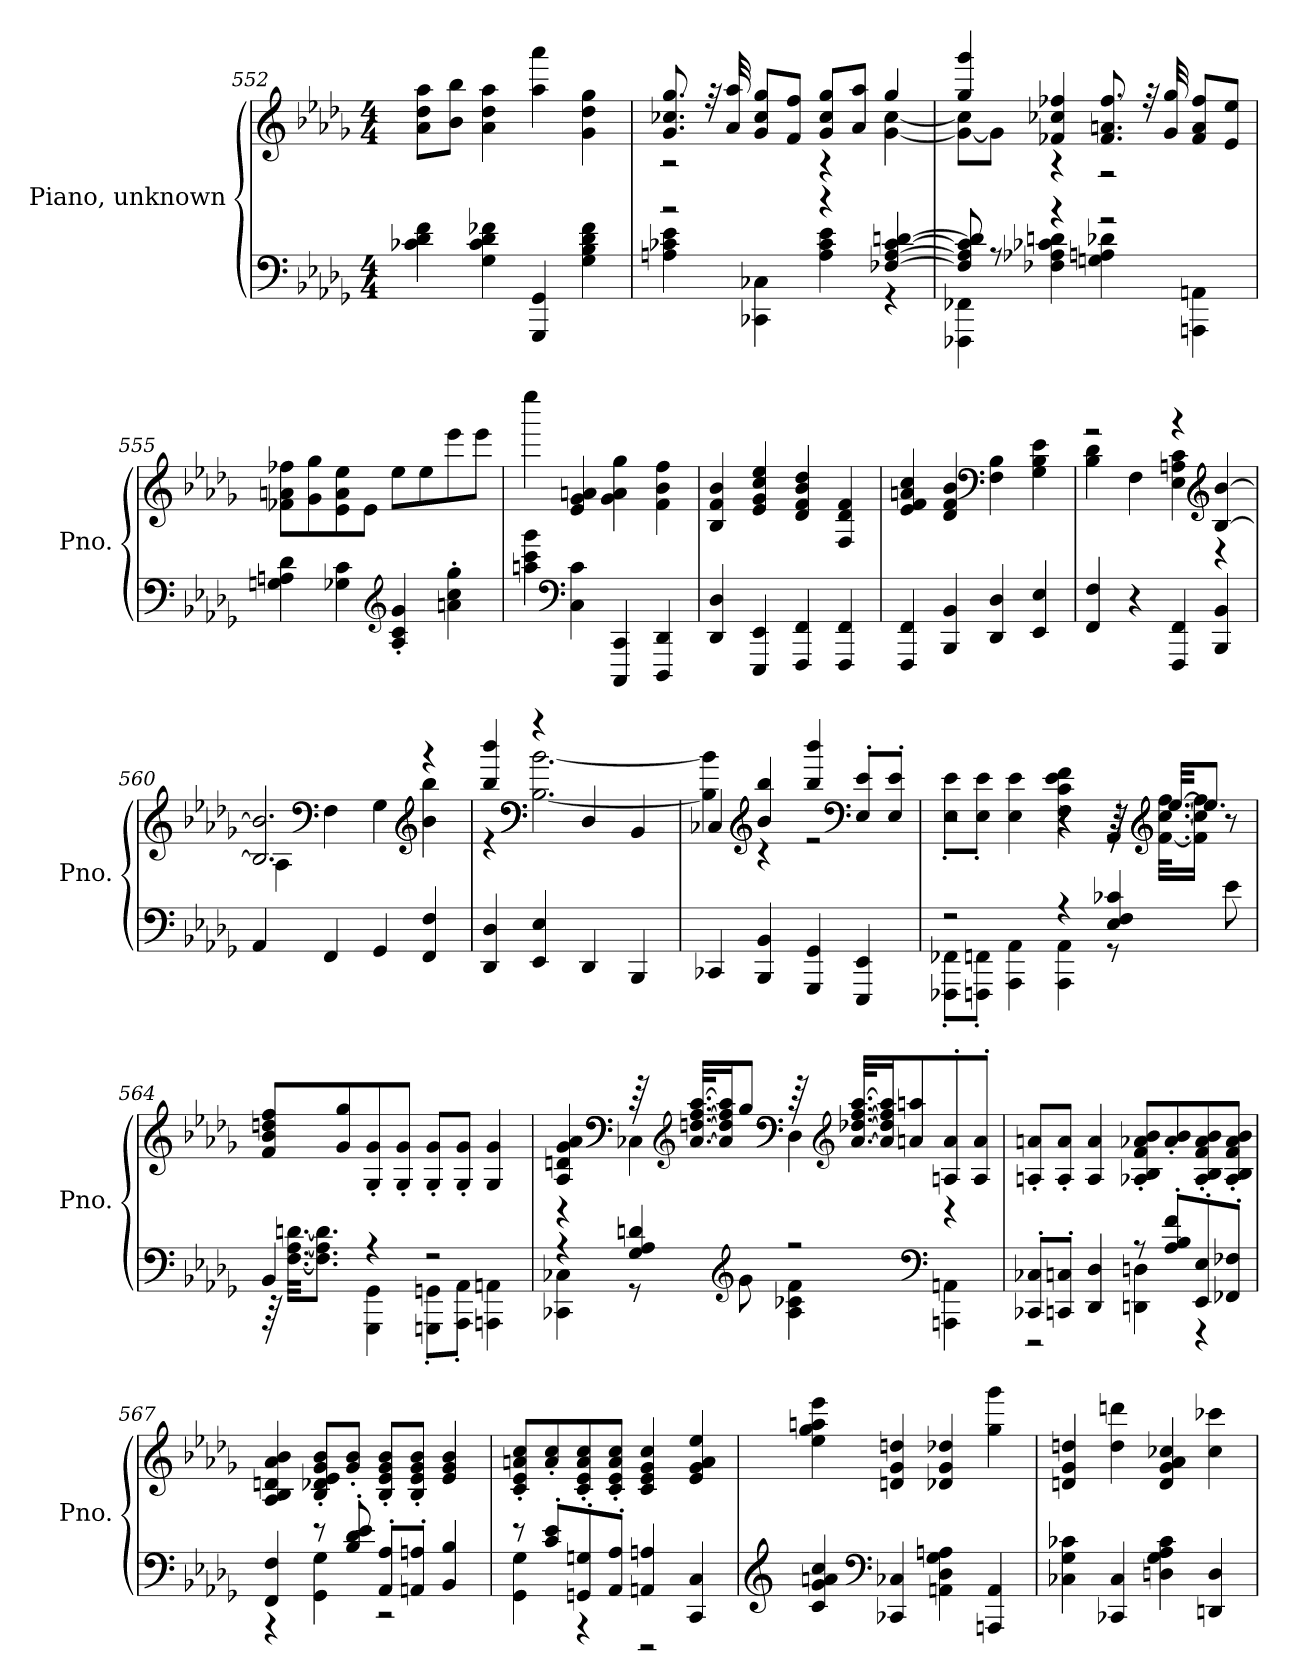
**kern	**kern
*part1	*part1
*staff2	*staff1
*I"Piano, unknown	*
*I'Pno.	*
*clefF4	*clefG2
*k[b-e-a-d-g-]	*k[b-e-a-d-g-]
*M4/4	*M4/4
=552	=552
4c-X\ 4d-\ 4f\	8a-\ 8dd-\ 8aa-\L
.	8b-\ 8bb-\J
4G-\ 4c-\ 4d-\ 4f-X\	4a-\ 4dd-\ 4aa-\
4GGG-/ 4GG-/	4aa-\ 4aaa-\
4G-\ 4B-\ 4d-\ 4f-\	4g-\ 4dd-\ 4gg-\
!!LO:LB:g=z
=553	=553
*^	*^
2r	4An\ 4c-X\ 4e-\	8.g-/ 8.cc-X/ 8.gg-/	2r
.	.	32r	.
.	.	32a-/ 32aa-/	.
.	4CC-X\ 4C-X\	8g-/ 8cc-/ 8gg-/L	.
.	.	8f/ 8ff/J	.
4r	4A\ 4c-\ 4e-\	8g-/ 8cc-/ 8gg-/L	4r
.	.	8a-/ 8aa-/J	.
[4F-X/ [4A/ [4c-/ [4dn/	4r	4gg-/	[4g-\ [4cc-\
=554	=554	=554	=554
8F-/] 8A/] 8c-/] 8d/]	4FFF-X\ 4FF-X\	4gg-/ 4ggg-/	8g-\_ 8cc-\]L
8r	.	.	8g-\J]
4r	4F-X\ 4A-X\ 4c-X\ 4dn\	4f-X/ 4cc-X/ 4ff-X/	4r
2r	4Gn\ 4An\ 4d-X\	8.f-/ 8.an/ 8.ff-/	2r
.	.	32r	.
.	.	32g-/ 32gg-/	.
.	4AAAn\ 4AAn\	8f-/ 8a/ 8ff-/L	.
.	.	8e-/ 8ee-/J	.
*v	*v	*	*
*	*v	*v
=555	=555
4Gn\ 4An\ 4d-\	8f-X\ 8an\ 8ff-X\L
.	8g-\ 8gg-\
4G-X\ 4c\	8e-\ 8a\ 8ee-\
.	8e-\J
*clefG2	*
4A/' 4c/' 4g-/'	8ee-\L
.	8ee-\
4an\' 4cc\' 4gg-\'	8eee-\
.	8eee-\J
!!LO:LB:g=z
=556	=556
4aan\ 4ccc\ 4ggg-\	4eeee-\
*clefF4	*
4C\ 4c\	4e-/ 4g-/ 4an/
4CCC/ 4CC/	4g-\ 4a\ 4gg-\
4DDD-/ 4DD-/	4f\ 4b-\ 4ff\
=557	=557
4DD-/ 4D-/	4B-/ 4f/ 4b-/
4EEE-/ 4EE-/	4e-/ 4g-/ 4cc/ 4ee-/
4FFF/ 4FF/	4d-/ 4f/ 4b-/ 4dd-/
4FFF/ 4FF/	4F/ 4d-/ 4f/
=558	=558
4FFF/ 4FF/	4e-/ 4f/ 4an/ 4cc/
4BBB-/ 4BB-/	4d-/ 4f/ 4b-/
*	*clefF4
4DD-/ 4D-/	4F\ 4B-\
4EE-/ 4E-/	4G-\ 4B-\ 4e-\
=559	=559
*	*^
4FF/ 4F/	2r	4B-\ 4d-\
4r	.	4F\
4FFF/ 4FF/	4r	4E-\ 4An\ 4c\
*	*clefG2	*
4BBB-/ 4BB-/	[4B-/ [4b-/	4r
=560	=560	=560
4AA-/	2.B-/] 2.b-/]	4A-\
*	*clefF4	*
4FF/	.	4F\
4GG-/	.	4G-\
*	*clefG2	*
4FF/ 4F/	4r	4b-\ 4bb-\
!!LO:LB:g=z	!!
=561	=561	=561
4DD-/ 4D-/	4bb-/ 4bbb-/	4r
*	*clefF4	*
4EE-/ 4E-/	4r	[2.B-\ [2.b-\
4DD-/	4D-/	.
4BBB-/	4BB-/	.
=562	=562	=562
4CC-X/	4C-X/	4B-\] 4b-\]
*	*clefG2	*
4BBB-/ 4BB-/	4b-/ 4bb-/	4r
4GGG-/ 4GG-/	4bb-/ 4bbb-/	2r
*	*clefF4	*
4EEE-/ 4EE-/	8E-/' 8e-/'L	.
.	8E-/' 8e-/'J	.
=563	=563	=563
*^	*	*^
2r	8FFF-X\' 8FF-X\'L	2r	8E-\' 8e-\'L	2r
.	8FFFn\' 8FFn\'J	.	8E-\' 8e-\'J	.
.	4AAA-\ 4AA-\	.	4E-\ 4e-\	.
4r	4AAA-\ 4AA-\	4r	4F\ 4c\ 4e-\ 4f\	4r
4E-/ 4F/ 4c-X/	8r	64r	64r	4AA-/
*	*	*clefG2	*	*
.	.	[32.ee-/KKL	[32.f\ [32.cc\ [32.ff\KLL	.
.	.	8.ee-/J]	16f\] 16cc\] 16ff\]JJ	.
.	8e-\	.	8r	.
*	*	*v	*v	*v
!!LO:LB:g=z
=564	=564	=564
4BB-/	64r	8f/ 8b-/ 8ddn/ 8ff/L
.	[32.F\ [32.A-\ [32.dn\KKL	.
.	8.F\] 8.A-\] 8.d\]J	.
.	.	8g-/ 8gg-/
4r	4GGG-\ 4GG-\	8G-/' 8g-/'
.	.	8G-/' 8g-/'J
2r	8GGGn\' 8GGn\'L	8G-/' 8g-/'L
.	8AAA-\' 8AA-\'J	8G-/' 8g-/'J
.	4AAAn\ 4AAn\	4G-/ 4g-/
=565	=565	=565
*	*	*^
4r	4CC-X\ 4C-X\	4A-/ 4dn/ 4g-/ 4a-/	4r
*	*	*clefF4	*
4G-/ 4A-/ 4dn/	8r	64r	4C-X\
*	*	*clefG2	*
.	.	[32.a-/ [32.ddn/ [32.ff/ [32.aa-/KLL	.
.	.	16a-/] 16dd/] 16ff/] 16aa-/]J	.
*clefG2	*	*	*
.	8g-\	8gg-/J	.
*	*	*clefF4	*
2r	4A-\ 4c-X\ 4f\	64r	4D-\
*	*	*clefG2	*
.	.	[32.a-/ [32.dd-X/ [32.ff/ [32.aa-/KLL	.
.	.	16a-/] 16dd-/] 16ff/] 16aa-/]J	.
.	.	8an/ 8aan/	.
*clefF4	*	*	*
.	4AAAn\ 4AAn\	8An/' 8a/'	4r
.	.	8A/' 8a/'J	.
*	*	*v	*v
!!LO:PB:g=z
=566	=566	=566
8CC-X/' 8C-X/'L	2r	8An/' 8an/'L
8CCn/' 8Cn/'J	.	8A/' 8a/'J
4DD-/ 4D-/	.	4A/ 4a/
8r	4DDn\ 4Dn\	8A-X/' 8B-/' 8f/' 8a-X/' 8b-/'L
8A-/' 8B-/' 8f/'L	.	8a-/' 8b-/'
8EE-/' 8E-/'	4r	8A-/' 8B-/' 8f/' 8a-/' 8b-/'
8FF-X/' 8F-X/'J	.	8A-/' 8B-/' 8f/' 8a-/' 8b-/'J
=567	=567	=567
4FF/ 4F/	4r	4A-/ 4B-/ 4dn/ 4a-/ 4b-/
8r	4GG-\ 4G-\	8B-/' 8d-X/' 8e-/' 8g-/' 8b-/'L
8B-/' 8d-/' 8e-/'	.	8g-/' 8b-/'J
8AA-/' 8A-/'L	2r	8B-/' 8e-/' 8g-/' 8b-/'L
8AAn/' 8An/'J	.	8B-/' 8e-/' 8g-/' 8b-/'J
4BB-/ 4B-/	.	4e-/ 4g-/ 4b-/
=568	=568	=568
8r	4GG-\ 4G-\	8c/' 8e-/' 8an/' 8cc/'L
8c/' 8e-/'L	.	8a/' 8cc/'
8GGn/' 8Gn/'	4r	8c/' 8e-/' 8a/' 8cc/'
8AA-/' 8A-/'J	.	8c/' 8e-/' 8a/' 8cc/'J
4AAn/ 4An/	2r	4c/ 4e-/ 4g-/ 4cc/
4CC/ 4C/	.	4e-/ 4g-/ 4a/ 4ee-/
*v	*v	*
!!LO:LB:g=z
=569	=569
*clefG2	*
4c/ 4g-/ 4an/ 4cc/	4ee-\ 4gg-\ 4aan\ 4eee-\
*clefF4	*
4CC-X/ 4C-X/	4dn/ 4g-/ 4ddn/
4AAn\ 4D-\ 4G-\ 4An\	4d-X/ 4g-/ 4dd-X/
4AAAn/ 4AA/	4gg-\ 4ggg-\
=570	=570
4C-X\ 4G-\ 4c-X\	4dn/ 4g-/ 4ddn/
4CC-X/ 4C-/	4dd\ 4dddn\
4Dn\ 4G-\ 4A-\ 4c-\	4d/ 4g-/ 4a-/ 4cc-X/
4DDn/ 4D/	4cc-\ 4ccc-X\
=	=
*-	*-
